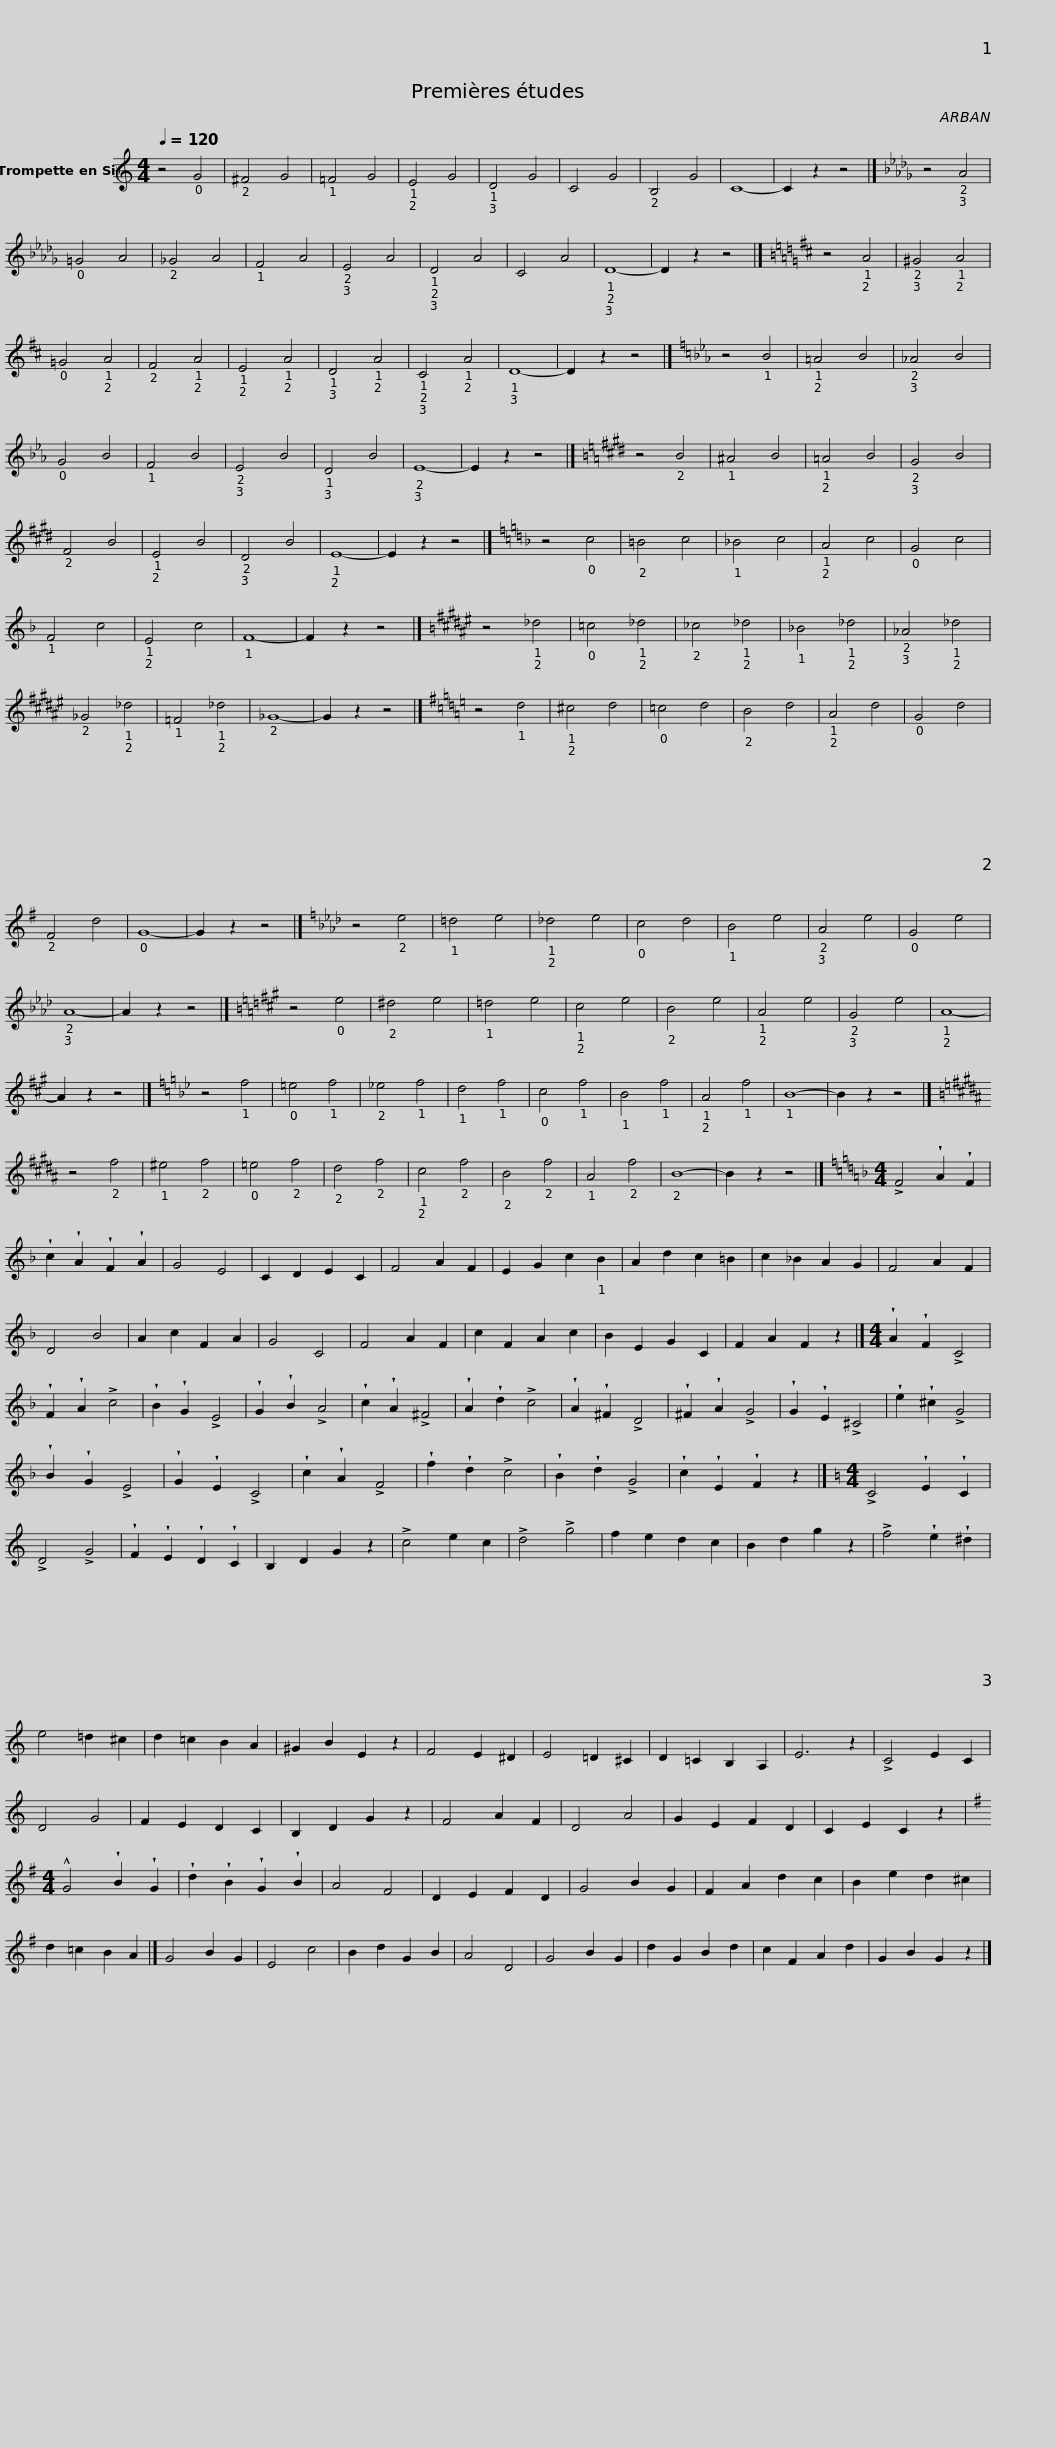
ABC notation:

X:1
L:1/8
Q:1/4=120
M:4/4
I:linebreak $
K:none
V:1 treble transpose=-2
V:1
[K:C] z4 G4 | ^F4 G4 | =F4 G4 | E4 G4 | D4 G4 | %5
 C4 G4 | B,4 G4 | C8- | C2 z2 z4 |][K:Db] z4 A4 | %10
 =G4 A4 | _G4 A4 | F4 A4 | E4 A4 | D4 A4 | %15
 C4 A4 | D8- | D2 z2 z4 |]$[K:D] z4 A4 | ^G4 A4 | %20
 =G4 A4 | F4 A4 | E4 A4 | D4 A4 | C4 A4 | %25
 D8- | D2 z2 z4 |][K:Eb] z4 B4 | =A4 B4 | _A4 B4 | %30
 G4 B4 | F4 B4 | E4 B4 | D4 B4 | E8- | %35
 E2 z2 z4 |]$[K:E] z4 B4 | ^A4 B4 | =A4 B4 | G4 B4 | %40
 F4 B4 | E4 B4 | D4 B4 | E8- | E2 z2 z4 |] %45
[K:F] z4 c4 | =B4 c4 | _B4 c4 | A4 c4 | G4 c4 | %50
 F4 c4 | E4 c4 | F8- | F2 z2 z4 |]$[K:F#] z4 _d4 | %55
 =c4 _d4 | _c4 _d4 | _B4 _d4 | _A4 _d4 | _G4 _d4 | %60
 =F4 _d4 | _G8- | G2 z2 z4 |][K:G] z4 d4 | ^c4 d4 | %65
 =c4 d4 | B4 d4 | A4 d4 | G4 d4 | F4 d4 | %70
 G8- | G2 z2 z4 |]$[K:Ab] z4 e4 | =d4 e4 | _d4 e4 | %75
 c4 d4 | B4 e4 | A4 e4 | G4 e4 | A8- | %80
 A2 z2 z4 |][K:A] z4 e4 | ^d4 e4 | =d4 e4 | c4 e4 | %85
 B4 e4 | A4 e4 | G4 e4 | A8- | A2 z2 z4 |]$ %90
[K:Bb] z4 f4 | =e4 f4 | _e4 f4 | d4 f4 | c4 f4 | %95
 B4 f4 | A4 f4 | B8- | B2 z2 z4 |][K:B] z4 f4 | %100
 ^e4 f4 | =e4 f4 | d4 f4 | c4 f4 | B4 f4 | %105
 A4 f4 | B8- | B2 z2 z4 |]$[K:F][M:4/4] !>!F4 !wedge!A2 !wedge!F2 | !wedge!c2 !wedge!A2 !wedge!F2 !wedge!A2 | %110
 G4 E4 | C2 D2 E2 C2 | F4 A2 F2 | E2 G2 c2 B2 | A2 d2 c2 =B2 | %115
 c2 _B2 A2 G2 |$[K:F] F4 A2 F2 | D4 B4 | A2 c2 F2 A2 | G4 C4 | %120
 F4 A2 F2 | c2 F2 A2 c2 | B2 E2 G2 C2 | F2 A2 F2 z2 |]$[K:F][M:4/4] !wedge!A2 !wedge!F2 !>!C4 | %125
 !wedge!F2 !wedge!A2 !>!c4 | !wedge!B2 !wedge!G2 !>!E4 | !wedge!G2 !wedge!B2 !>!A4 | !wedge!c2 !wedge!A2 !>!^F4 | !wedge!A2 !wedge!d2 !>!c4 | %130
 !wedge!A2 !wedge!^F2 !>!D4 | !wedge!^F2 !wedge!A2 !>!G4 |$ !wedge!G2 !wedge!E2 !>!^C4 | !wedge!e2 !wedge!^c2 !>!G4 | !wedge!B2 !wedge!G2 !>!E4 | %135
 !wedge!G2 !wedge!E2 !>!C4 | !wedge!c2 !wedge!A2 !>!F4 | !wedge!f2 !wedge!d2 !>!c4 | !wedge!B2 !wedge!d2 !>!G4 | !wedge!c2 !wedge!E2 !wedge!F2 z2 |]$ %140
[K:C][M:4/4] !>!C4 !wedge!E2 !wedge!C2 | !>!D4 !>!G4 | !wedge!F2 !wedge!E2 !wedge!D2 !wedge!C2 | B,2 D2 G2 z2 | !>!c4 e2 c2 | %145
 !>!d4 !>!g4 | f2 e2 d2 c2 | B2 d2 g2 z2 | !>!f4 !wedge!e2 !wedge!^d2 | e4 =d2 ^c2 | %150
 d2 =c2 B2 A2 |$ ^G2 B2 E2 z2 | F4 E2 ^D2 | E4 =D2 ^C2 | D2 =C2 B,2 A,2 | %155
 E6 z2 | !>!C4 E2 C2 | D4 G4 | F2 E2 D2 C2 | B,2 D2 G2 z2 | %160
 F4 A2 F2 | D4 A4 | G2 E2 F2 D2 | C2 E2 C2 z2 |$[K:G][M:4/4] !^!G4 !wedge!B2 !wedge!G2 | %165
 !wedge!d2 !wedge!B2 !wedge!G2 !wedge!B2 | A4 F4 | D2 E2 F2 D2 | G4 B2 G2 | F2 A2 d2 c2 | %170
 B2 e2 d2 ^c2 | d2 =c2 B2 A2 |]$ G4 B2 G2 | E4 c4 | B2 d2 G2 B2 | %175
 A4 D4 | G4 B2 G2 | d2 G2 B2 d2 | c2 F2 A2 d2 | G2 B2 G2 z2 |] %180
